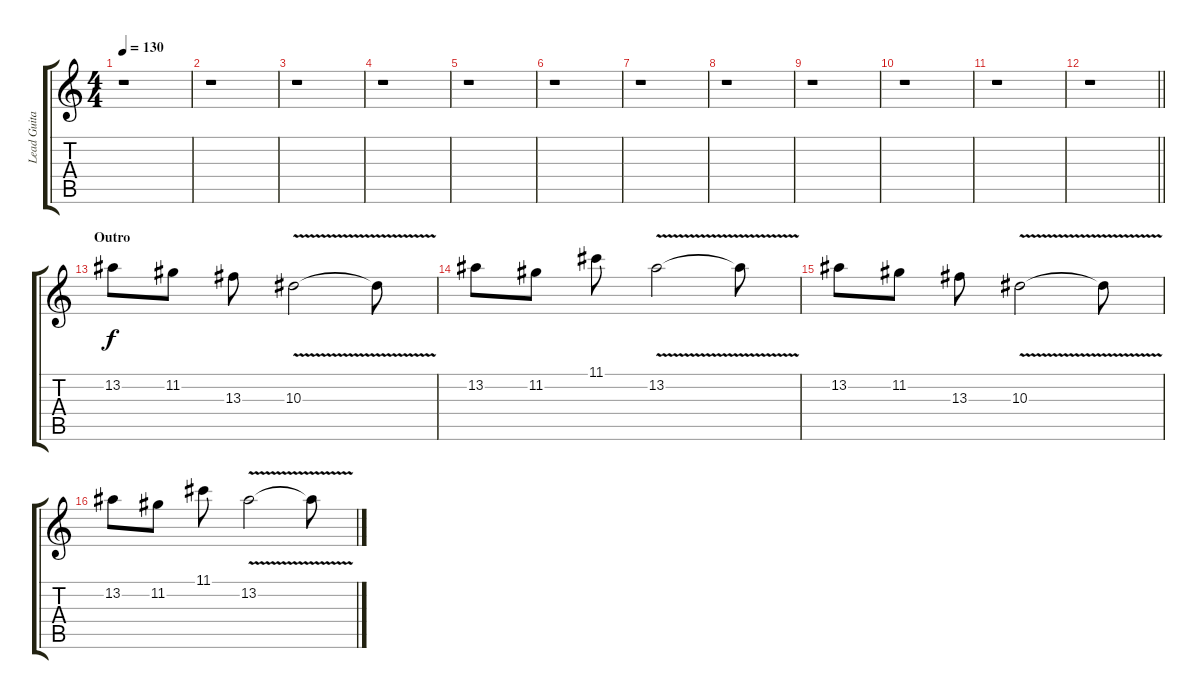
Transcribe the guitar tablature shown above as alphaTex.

\track ("Lead Guitar Harmony" "Lead Guita") {instrument overdrivenguitar}
\staff {score tabs}
\tuning (D4 A3 F3 C3 G2 D2) {hide}
\ts (4 4)
\tempo 130
\clef g2
\ks c
r.1{dy f} |
r.1 |
r.1 |
r.1 |
r.1 |
r.1 |
r.1 |
r.1 |
r.1 |
r.1 |
r.1 |
\barLineRight lightlight
r.1 |
\section ("" "Outro")
13.2.8{volume 13 balance 12} 11.2.8 13.3.8 10.3{v}.2 10.3{t}.8 |
13.2.8 11.2.8 11.1.8 13.2{v}.2 13.2{t}.8 |
13.2.8 11.2.8 13.3.8 10.3{v}.2 10.3{t}.8 |
13.2.8 11.2.8 11.1.8 13.2{v}.2 13.2{t}.8
